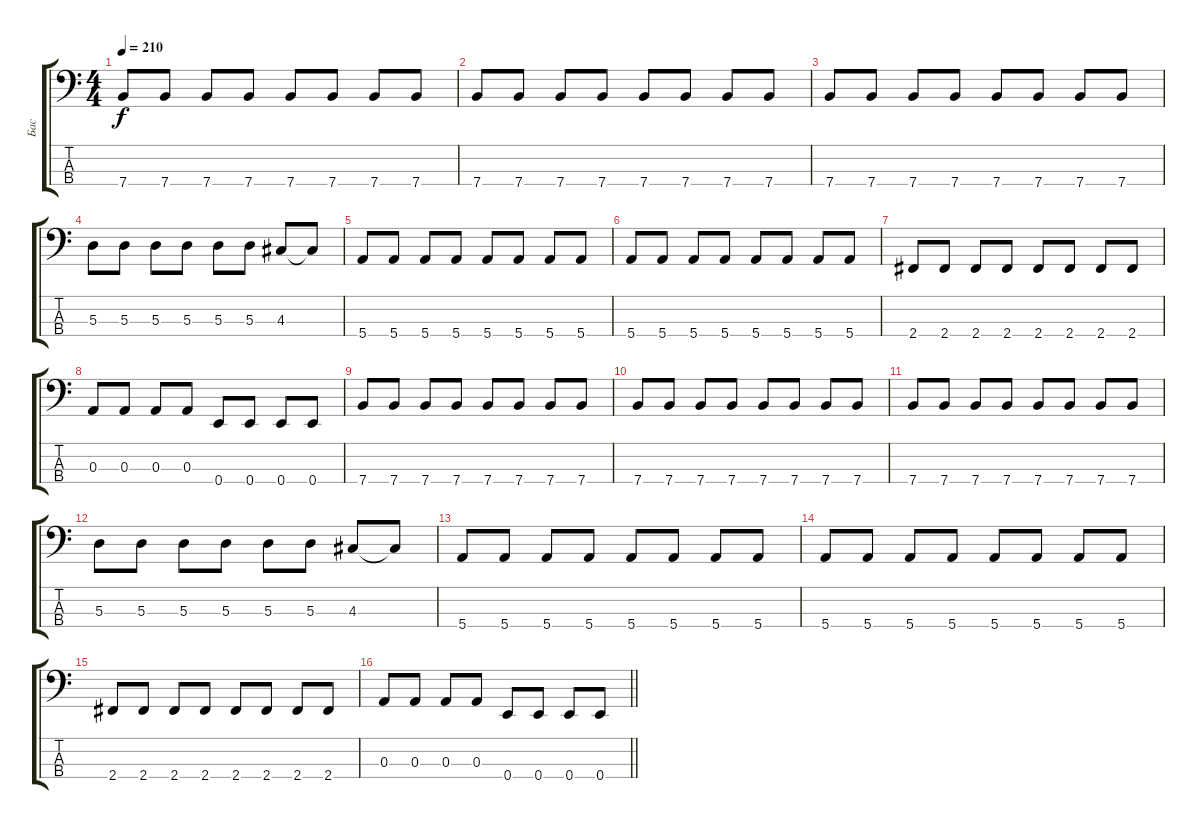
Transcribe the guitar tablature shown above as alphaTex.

\track ("Бас" "Бас") {instrument electricbassfinger}
\staff {score tabs}
\tuning (G2 D2 A1 E1) {hide}
\ts (4 4)
\tempo 210
\clef f4
\ks c
7.4.8{dy f} 7.4.8 7.4.8 7.4.8 7.4.8 7.4.8 7.4.8 7.4.8 |
7.4.8 7.4.8 7.4.8 7.4.8 7.4.8 7.4.8 7.4.8 7.4.8 |
7.4.8 7.4.8 7.4.8 7.4.8 7.4.8 7.4.8 7.4.8 7.4.8 |
5.3.8 5.3.8 5.3.8 5.3.8 5.3.8 5.3.8 4.3.8 4.3{t}.8 |
5.4.8 5.4.8 5.4.8 5.4.8 5.4.8 5.4.8 5.4.8 5.4.8 |
5.4.8 5.4.8 5.4.8 5.4.8 5.4.8 5.4.8 5.4.8 5.4.8 |
2.4.8 2.4.8 2.4.8 2.4.8 2.4.8 2.4.8 2.4.8 2.4.8 |
0.3.8 0.3.8 0.3.8 0.3.8 0.4.8 0.4.8 0.4.8 0.4.8 |
7.4.8 7.4.8 7.4.8 7.4.8 7.4.8 7.4.8 7.4.8 7.4.8 |
7.4.8 7.4.8 7.4.8 7.4.8 7.4.8 7.4.8 7.4.8 7.4.8 |
7.4.8 7.4.8 7.4.8 7.4.8 7.4.8 7.4.8 7.4.8 7.4.8 |
5.3.8 5.3.8 5.3.8 5.3.8 5.3.8 5.3.8 4.3.8 4.3{t}.8 |
5.4.8 5.4.8 5.4.8 5.4.8 5.4.8 5.4.8 5.4.8 5.4.8 |
5.4.8 5.4.8 5.4.8 5.4.8 5.4.8 5.4.8 5.4.8 5.4.8 |
2.4.8 2.4.8 2.4.8 2.4.8 2.4.8 2.4.8 2.4.8 2.4.8 |
\barLineRight lightlight
0.3.8 0.3.8 0.3.8 0.3.8 0.4.8 0.4.8 0.4.8 0.4.8
